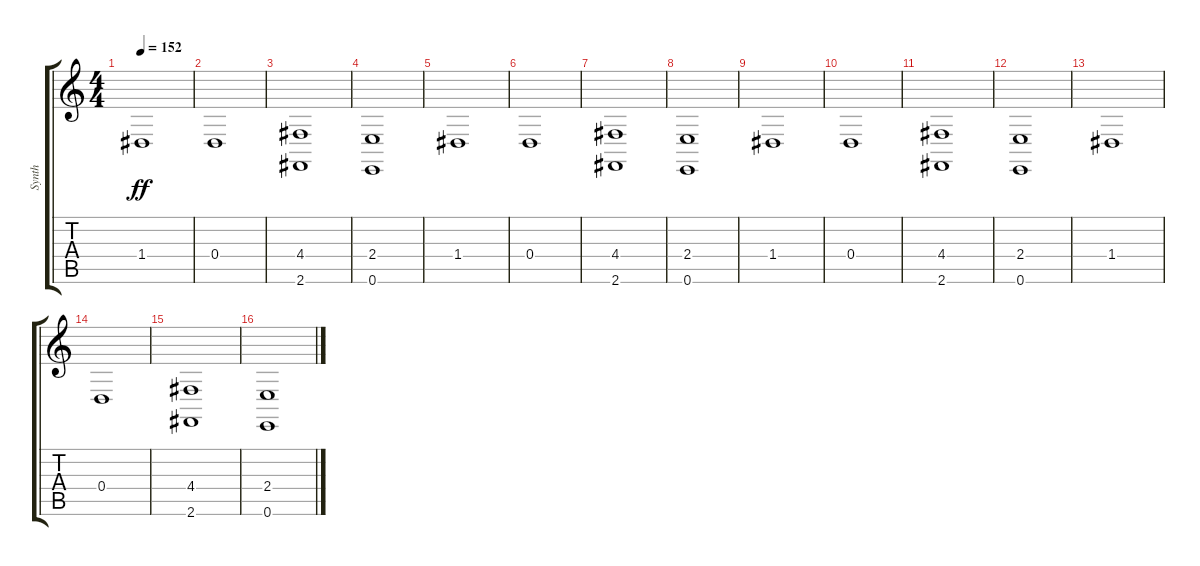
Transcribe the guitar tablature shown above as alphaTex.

\track ("Synth" "Synth") {instrument pad2warm}
\staff {score tabs}
\tuning (E4 B3 G3 D3 A2 E2) {hide}
\ts (4 4)
\tempo 152
\clef g2
\ks c
1.4.1{dy ff} |
0.4.1 |
(4.4 2.6).1 |
(2.4 0.6).1 |
1.4.1 |
0.4.1 |
(4.4 2.6).1 |
(2.4 0.6).1 |
1.4.1 |
0.4.1 |
(4.4 2.6).1 |
(2.4 0.6).1 |
1.4.1 |
0.4.1 |
(4.4 2.6).1 |
(2.4 0.6).1
